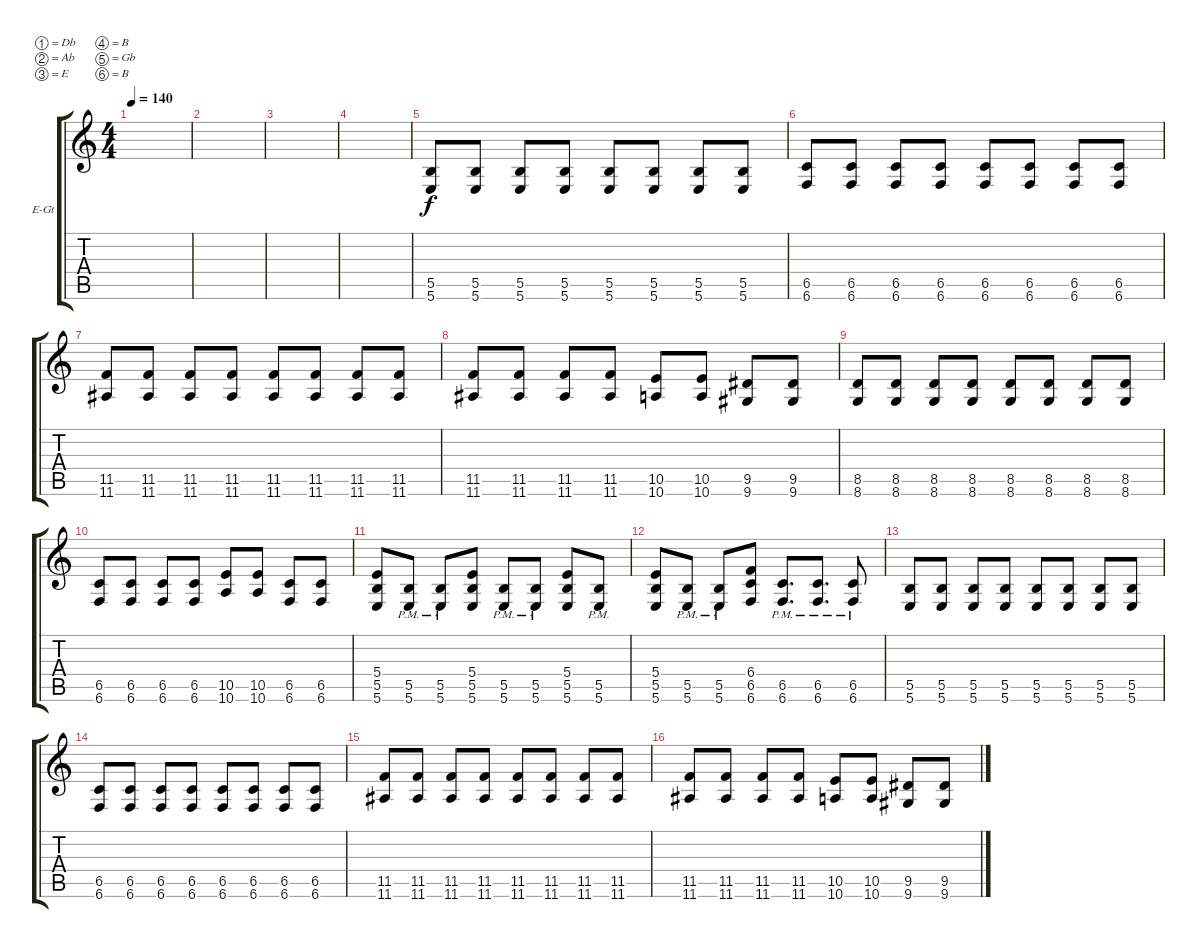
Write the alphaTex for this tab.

\defaultSystemsLayout 4
\bracketExtendMode groupsimilarinstruments
\firstSystemTrackNameOrientation horizontal
\otherSystemsTrackNameOrientation horizontal
\track ("Electric Guitar" "E-Gt") {instrument distortionguitar}
\staff {score tabs}
\tuning (Db4 Ab3 E3 B2 Gb2 B1)
\ts (4 4)
\tempo 140
\clef g2
\ks c
|
|
|
|
(5.5 5.6).8 (5.6 5.5).8 (5.5 5.6).8 (5.6 5.5).8 (5.5 5.6).8 (5.5 5.6).8 (5.6 5.5).8 (5.5 5.6).8 |
(6.6 6.5).8 (6.5 6.6).8 (6.5 6.6).8 (6.5 6.6).8 (6.6 6.5).8 (6.5 6.6).8 (6.5 6.6).8 (6.5 6.6).8 |
(11.6 11.5).8 (11.5 11.6).8 (11.5 11.6).8 (11.6 11.5).8 (11.5 11.6).8 (11.5 11.6).8 (11.5 11.6).8 (11.6 11.5).8 |
(11.5 11.6).8 (11.5 11.6).8 (11.5 11.6).8 (11.5 11.6).8 (10.5 10.6).8 (10.5 10.6).8 (9.5 9.6).8 (9.5 9.6).8 |
(8.6 8.5).8 (8.6 8.5).8 (8.6 8.5).8 (8.6 8.5).8 (8.6 8.5).8 (8.6 8.5).8 (8.6 8.5).8 (8.6 8.5).8 |
(6.6 6.5).8 (6.6 6.5).8 (6.6 6.5).8 (6.6 6.5).8 (10.6 10.5).8 (10.6 10.5).8 (6.6 6.5).8 (6.5 6.6).8 |
(5.6 5.5 5.4).8 (5.5{pm} 5.6{pm}).8 (5.6{pm} 5.5{pm}).8 (5.4 5.5 5.6).8 (5.6{pm} 5.5{pm}).8 (5.5{pm} 5.6{pm}).8 (5.6 5.5 5.4).8 (5.5{pm} 5.6{pm}).8 |
(5.6 5.5 5.4).8 (5.5{pm} 5.6{pm}).8 (5.6{pm} 5.5{pm}).8 (6.5 6.6 6.4).8 (6.6{pm} 6.5{pm}).8{d} (6.6{pm} 6.5{pm}).8{d} (6.6{pm} 6.5{pm}).8 |
(5.5 5.6).8 (5.6 5.5).8 (5.5 5.6).8 (5.6 5.5).8 (5.5 5.6).8 (5.5 5.6).8 (5.6 5.5).8 (5.5 5.6).8 |
(6.6 6.5).8 (6.5 6.6).8 (6.5 6.6).8 (6.5 6.6).8 (6.6 6.5).8 (6.5 6.6).8 (6.5 6.6).8 (6.5 6.6).8 |
(11.6 11.5).8 (11.5 11.6).8 (11.5 11.6).8 (11.6 11.5).8 (11.5 11.6).8 (11.5 11.6).8 (11.5 11.6).8 (11.6 11.5).8 |
(11.5 11.6).8 (11.5 11.6).8 (11.5 11.6).8 (11.5 11.6).8 (10.5 10.6).8 (10.5 10.6).8 (9.5 9.6).8 (9.5 9.6).8
